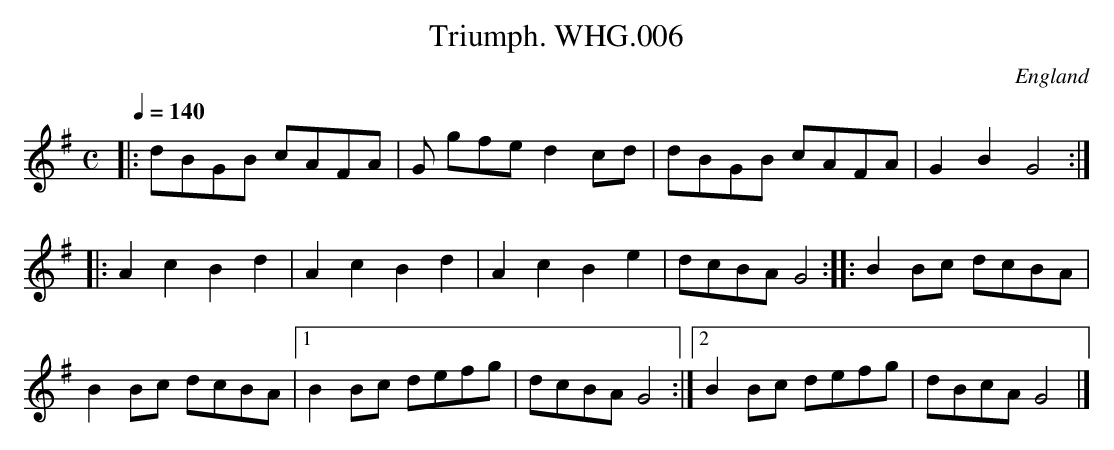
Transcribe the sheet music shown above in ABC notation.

X:1
T:Triumph. WHG.006
L:1/8
M:C
O:England
Q:1/4=140
K:G
|:dBGB cAFA|G gfe d2cd|dBGB cAFA|G2B2 G4:|!
|:A2c2 B2d2|A2c2 B2d2|A2c2 B2e2|dcBA G4:|\
|:B2Bc dcBA|!
B2Bc dcBA|1B2Bc defg|dcBA G4:|2\
B2Bc defg|dBcA G4|]
